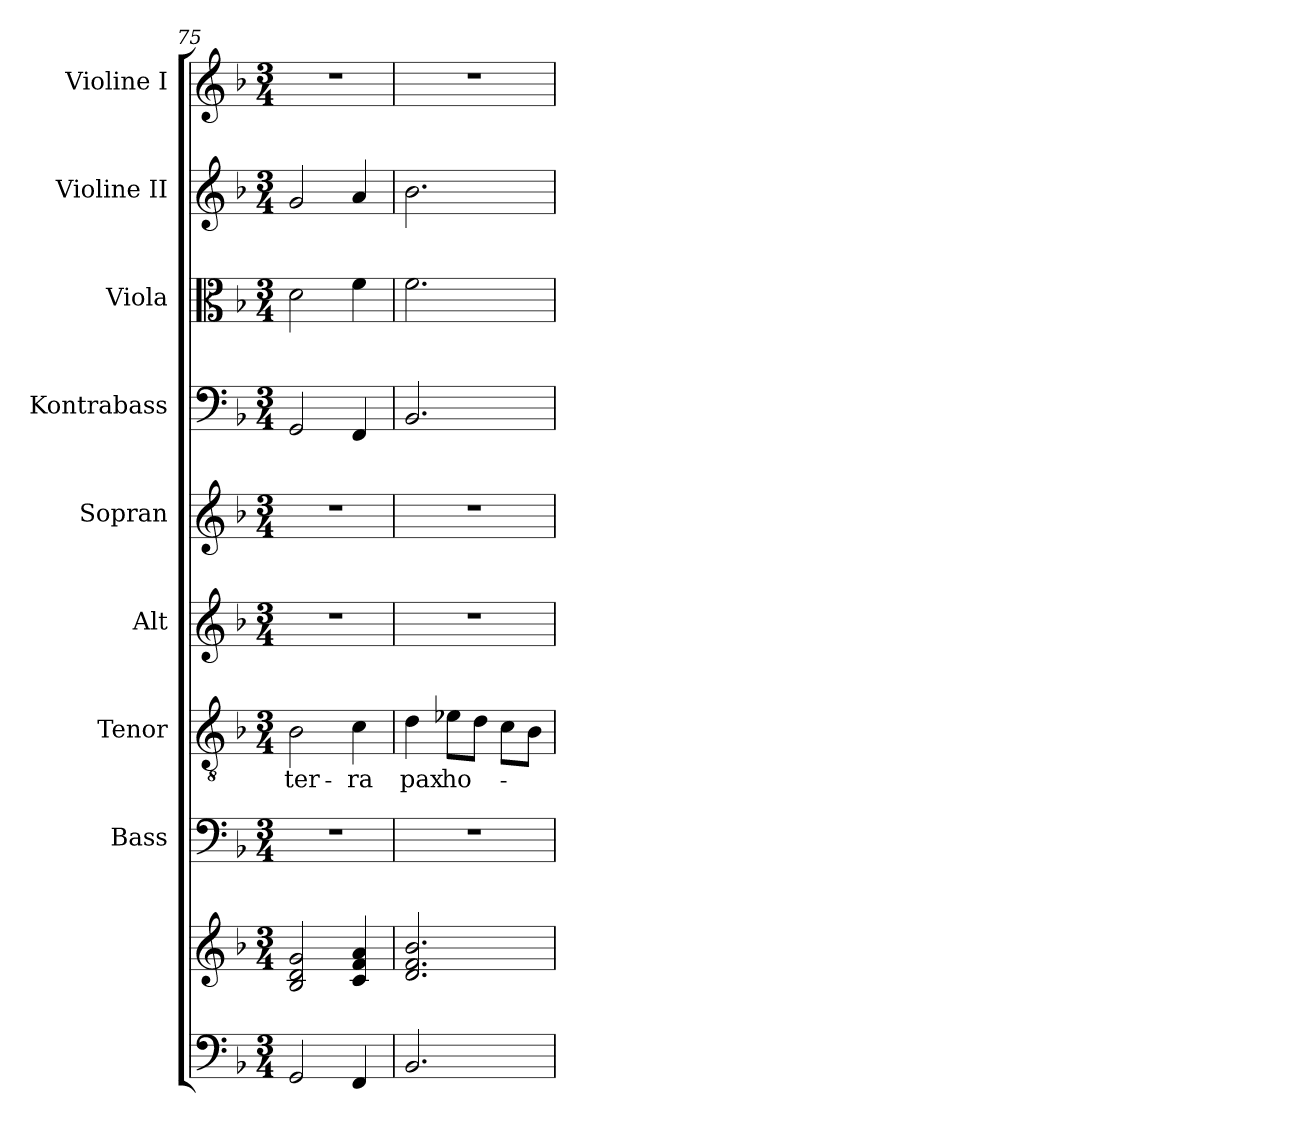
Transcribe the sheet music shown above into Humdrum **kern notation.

**kern	**kern	**kern	**kern	**text	**kern	**kern	**kern	**kern	**kern	**kern
*part9	*part9	*part8	*part7	*part7	*part6	*part5	*part4	*part3	*part2	*part1
*staff10	*staff9	*staff8	*staff7	*staff7	*staff6	*staff5	*staff4	*staff3	*staff2	*staff1
*	*	*I"Bass	*I"Tenor	*	*I"Alt	*I"Sopran	*I"Kontrabass	*I"Viola	*I"Violine II	*I"Violine I
*	*	*I'B.	*I'T.	*	*I'A.	*I'S.	*I'Kb.	*I'Vla.	*I'Vl. II	*I'Vl. I
*clefF4	*clefG2	*clefF4	*clefGv2	*	*clefG2	*clefG2	*clefF4	*clefC3	*clefG2	*clefG2
*	*	*	*	*	*	*	*ITrd7c12	*	*	*
*k[b-]	*k[b-]	*k[b-]	*k[b-]	*	*k[b-]	*k[b-]	*k[b-]	*k[b-]	*k[b-]	*k[b-]
*F:	*F:	*F:	*F:	*	*F:	*F:	*F:	*F:	*F:	*F:
*M3/4	*M3/4	*M3/4	*M3/4	*	*M3/4	*M3/4	*M3/4	*M3/4	*M3/4	*M3/4
=75	=75	=75	=75	=75	=75	=75	=75	=75	=75	=75
!	!	!	!	!LO:LY:b	!	!	!	!	!	!
2GG/	2B-/ 2d/ 2g/	2.r	2B-\	ter-	2.r	2.r	2GGG/	2d\	2g/	2.r
!	!	!	!	!LO:LY:b	!	!	!	!	!	!
4FF/	4c/ 4f/ 4a/	.	4c\	-ra	.	.	4FFF/	4f\	4a/	.
=76	=76	=76	=76	=76	=76	=76	=76	=76	=76	=76
!	!	!	!	!LO:LY:b	!	!	!	!	!	!
2.BB-/	2.d/ 2.f/ 2.b-/	2.r	4d\	pax	2.r	2.r	2.BBB-/	2.f\	2.b-\	2.r
!	!	!	!	!LO:LY:b	!	!	!	!	!	!
.	.	.	8e-X\L	ho-	.	.	.	.	.	.
.	.	.	8d\J	.	.	.	.	.	.	.
.	.	.	8c\L	.	.	.	.	.	.	.
.	.	.	8B-\J	.	.	.	.	.	.	.
=	=	=	=	=	=	=	=	=	=	=
*-	*-	*-	*-	*-	*-	*-	*-	*-	*-	*-
